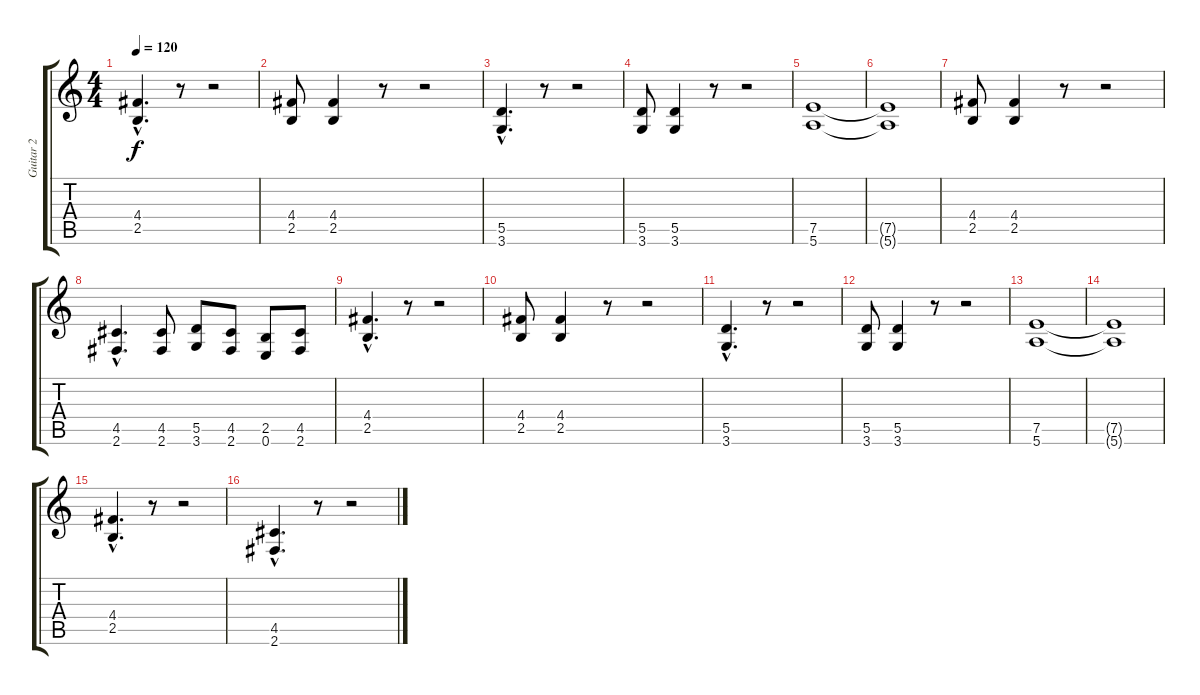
\track ("Guitar 2" "Guitar 2") {instrument distortionguitar}
\staff {score tabs}
\tuning (E4 B3 G3 D3 A2 E2) {hide}
\ts (4 4)
\tempo 120
\clef g2
\ks c
(4.4{hac} 2.5{hac}).4{d dy f} r.8 r.2 |
(4.4 2.5).8 (4.4 2.5).4 r.8 r.2 |
(5.5{hac} 3.6{hac}).4{d} r.8 r.2 |
(5.5 3.6).8 (5.5 3.6).4 r.8 r.2 |
(7.5 5.6).1 |
(7.5{t} 5.6{t}).1 |
(4.4 2.5).8 (4.4 2.5).4 r.8 r.2 |
(4.5{hac} 2.6{hac}).4{d} (4.5 2.6).8 (5.5 3.6).8 (4.5 2.6).8 (2.5 0.6).8 (4.5 2.6).8 |
(4.4{hac} 2.5{hac}).4{d} r.8 r.2 |
(4.4 2.5).8 (4.4 2.5).4 r.8 r.2 |
(5.5{hac} 3.6{hac}).4{d} r.8 r.2 |
(5.5 3.6).8 (5.5 3.6).4 r.8 r.2 |
(7.5 5.6).1 |
(7.5{t} 5.6{t}).1 |
(4.4{hac} 2.5{hac}).4{d} r.8 r.2 |
(4.5{hac} 2.6{hac}).4{d} r.8 r.2
